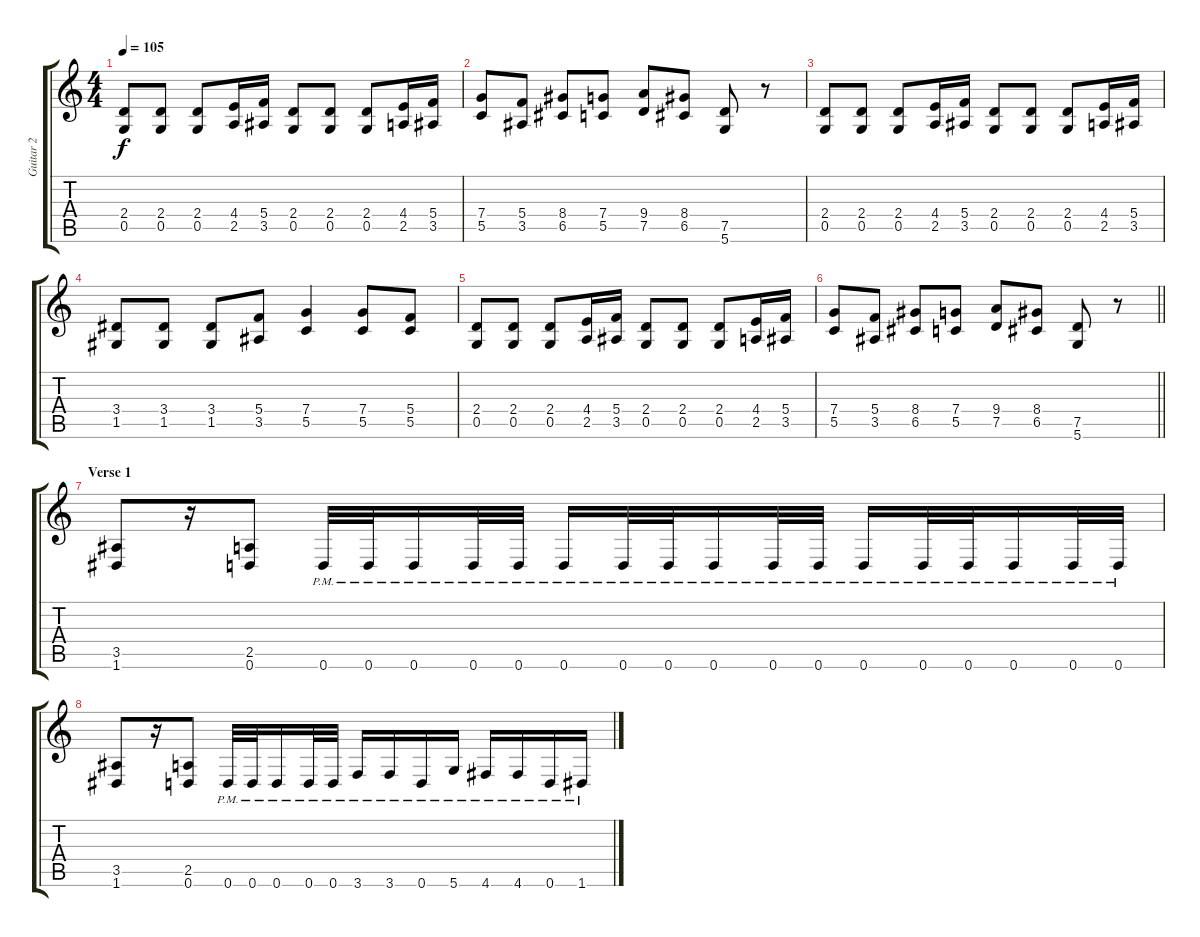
\track ("Guitar 2" "Guitar 2") {instrument distortionguitar}
\staff {score tabs}
\tuning (D4 A3 F3 C3 G2 D2) {hide}
\ts (4 4)
\tempo 105
\clef g2
\ks c
(2.4 0.5).8{dy f} (2.4 0.5).8 (2.4 0.5).8 (4.4 2.5).16 (5.4 3.5).16 (2.4 0.5).8 (2.4 0.5).8 (2.4 0.5).8 (4.4 2.5).16 (5.4 3.5).16 |
(7.4 5.5).8 (5.4 3.5).8 (8.4 6.5).8 (7.4 5.5).8 (9.4 7.5).8 (8.4 6.5).8 (7.5 5.6).8 r.8 |
(2.4 0.5).8 (2.4 0.5).8 (2.4 0.5).8 (4.4 2.5).16 (5.4 3.5).16 (2.4 0.5).8 (2.4 0.5).8 (2.4 0.5).8 (4.4 2.5).16 (5.4 3.5).16 |
(3.4 1.5).8 (3.4 1.5).8 (3.4 1.5).8 (5.4 3.5).8 (7.4 5.5).4 (7.4 5.5).8 (5.4 5.5).8 |
(2.4 0.5).8 (2.4 0.5).8 (2.4 0.5).8 (4.4 2.5).16 (5.4 3.5).16 (2.4 0.5).8 (2.4 0.5).8 (2.4 0.5).8 (4.4 2.5).16 (5.4 3.5).16 |
\barLineRight lightlight
(7.4 5.5).8 (5.4 3.5).8 (8.4 6.5).8 (7.4 5.5).8 (9.4 7.5).8 (8.4 6.5).8 (7.5 5.6).8 r.8 |
\section ("" "Verse 1")
(3.5 1.6).8 r.16 (2.5 0.6).8 0.6{pm}.32 0.6{pm}.32 0.6{pm}.16 0.6{pm}.32 0.6{pm}.32 0.6{pm}.16 0.6{pm}.32 0.6{pm}.32 0.6{pm}.16 0.6{pm}.32 0.6{pm}.32 0.6{pm}.16 0.6{pm}.32 0.6{pm}.32 0.6{pm}.16 0.6{pm}.32 0.6{pm}.32 |
(3.5 1.6).8 r.16 (2.5 0.6).8 0.6{pm}.32 0.6{pm}.32 0.6{pm}.16 0.6{pm}.32 0.6{pm}.32 3.6{pm}.16 3.6{pm}.16 0.6{pm}.16 5.6{pm}.16 4.6{pm}.16 4.6{pm}.16 0.6{pm}.16 1.6{pm}.16
